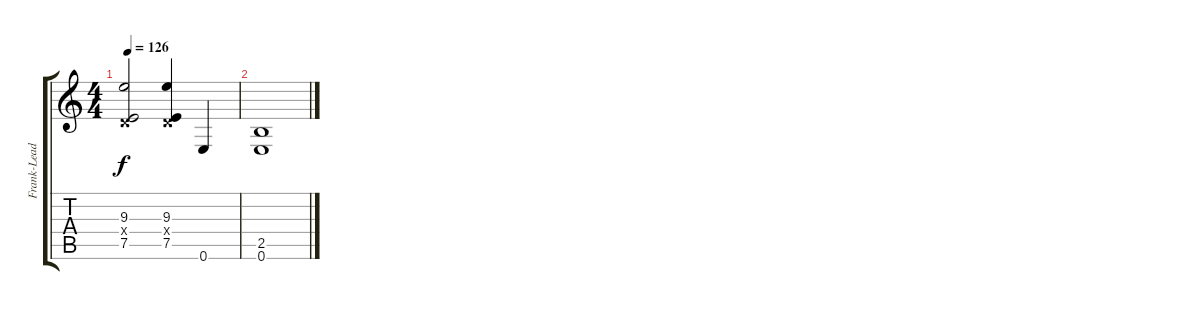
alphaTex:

\track ("Frank-Lead" "Frank-Lead") {instrument overdrivenguitar}
\staff {score tabs}
\tuning (E4 B3 G3 D3 A2 E2) {hide}
\ts (4 4)
\tempo 126
\clef g2
\ks c
(9.3 0.4{x} 7.5).2{dy f} (9.3 0.4{x} 7.5).4 0.6.4 |
(2.5 0.6).1
